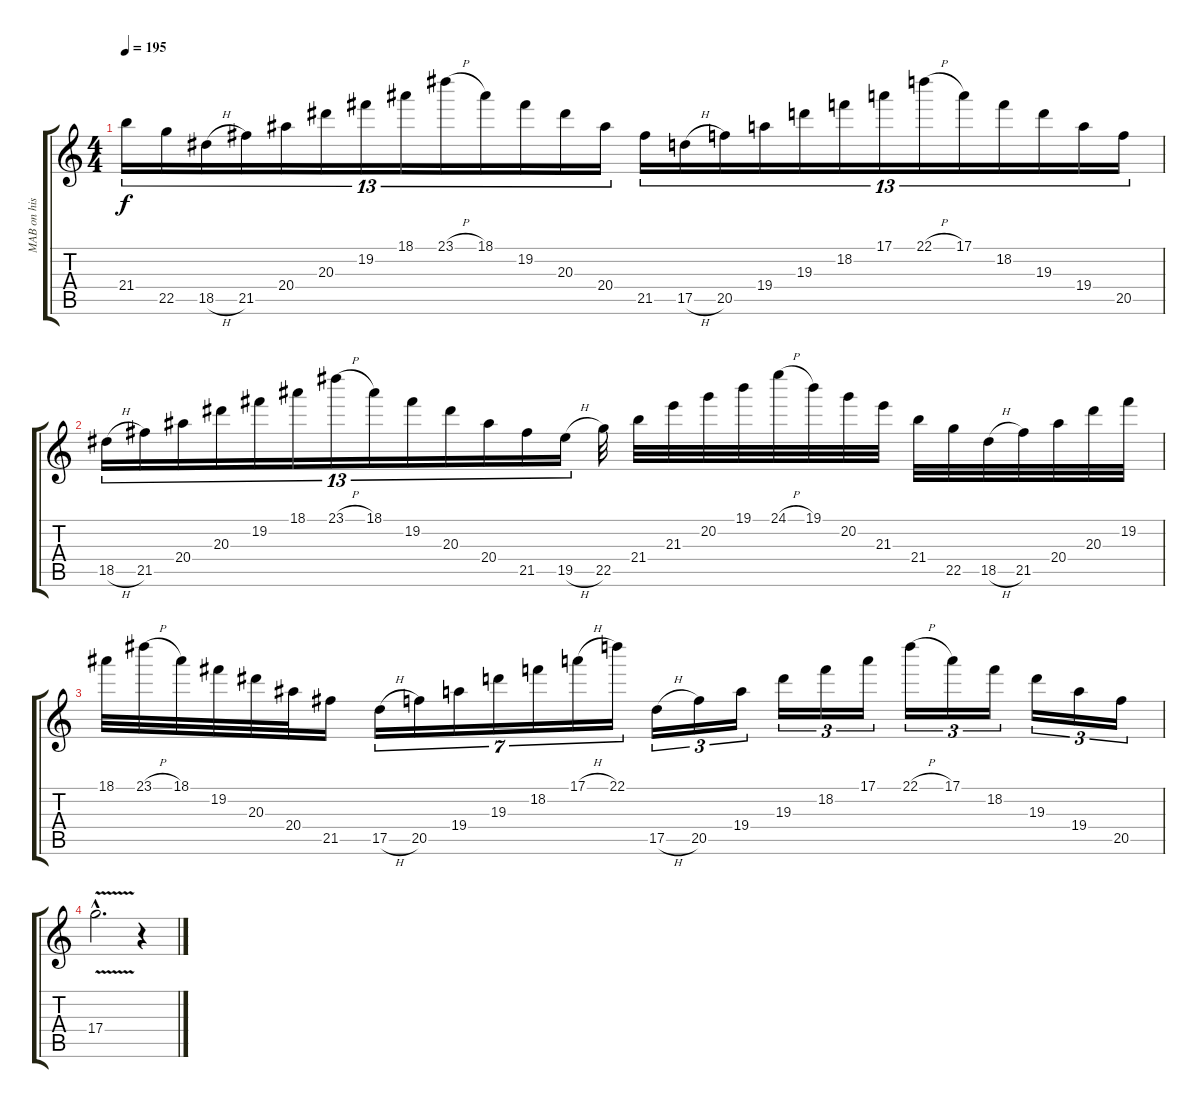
\track ("MAB on his Quad-Guitar" "MAB on his") {instrument distortionguitar}
\staff {score tabs}
\tuning (E4 B3 G3 D3 A2 E2) {hide}
\ts (4 4)
\tempo 195
\clef g2
\ks c
21.4.16{tu (13 8) dy f} 22.5.16{tu (13 8)} 18.5{h}.16{tu (13 8)} 21.5.16{tu (13 8)} 20.4.16{tu (13 8)} 20.3.16{tu (13 8)} 19.2.16{tu (13 8)} 18.1.16{tu (13 8)} 23.1{h}.16{tu (13 8)} 18.1.16{tu (13 8)} 19.2.16{tu (13 8)} 20.3.16{tu (13 8)} 20.4.16{tu (13 8)} 21.5.16{tu (13 8)} 17.5{h}.16{tu (13 8)} 20.5.16{tu (13 8)} 19.4.16{tu (13 8)} 19.3.16{tu (13 8)} 18.2.16{tu (13 8)} 17.1.16{tu (13 8)} 22.1{h}.16{tu (13 8)} 17.1.16{tu (13 8)} 18.2.16{tu (13 8)} 19.3.16{tu (13 8)} 19.4.16{tu (13 8)} 20.5.16{tu (13 8)} |
18.5{h}.16{tu (13 8)} 21.5.16{tu (13 8)} 20.4.16{tu (13 8)} 20.3.16{tu (13 8)} 19.2.16{tu (13 8)} 18.1.16{tu (13 8)} 23.1{h}.16{tu (13 8)} 18.1.16{tu (13 8)} 19.2.16{tu (13 8)} 20.3.16{tu (13 8)} 20.4.16{tu (13 8)} 21.5.16{tu (13 8)} 19.5{h}.16{tu (13 8)} 22.5.32 21.4.32 21.3.32 20.2.32 19.1.32 24.1{h}.32 19.1.32 20.2.32 21.3.32 21.4.32 22.5.32 18.5{h}.32 21.5.32 20.4.32 20.3.32 19.2.32 |
18.1.32 23.1{h}.32 18.1.32 19.2.32 20.3.32 20.4.32 21.5.16 17.5{h}.16{tu (7 4)} 20.5.16{tu (7 4)} 19.4.16{tu (7 4)} 19.3.16{tu (7 4)} 18.2.16{tu (7 4)} 17.1{h}.16{tu (7 4)} 22.1.16{tu (7 4)} 17.5{h}.16{tu (3 2)} 20.5.16{tu (3 2)} 19.4.16{tu (3 2)} 19.3.16{tu (3 2)} 18.2.16{tu (3 2)} 17.1.16{tu (3 2)} 22.1{h}.16{tu (3 2) txt ""} 17.1.16{tu (3 2)} 18.2.16{tu (3 2)} 19.3.16{tu (3 2)} 19.4.16{tu (3 2)} 20.5.16{tu (3 2)} |
17.4{v hac}.2{d} r.4
